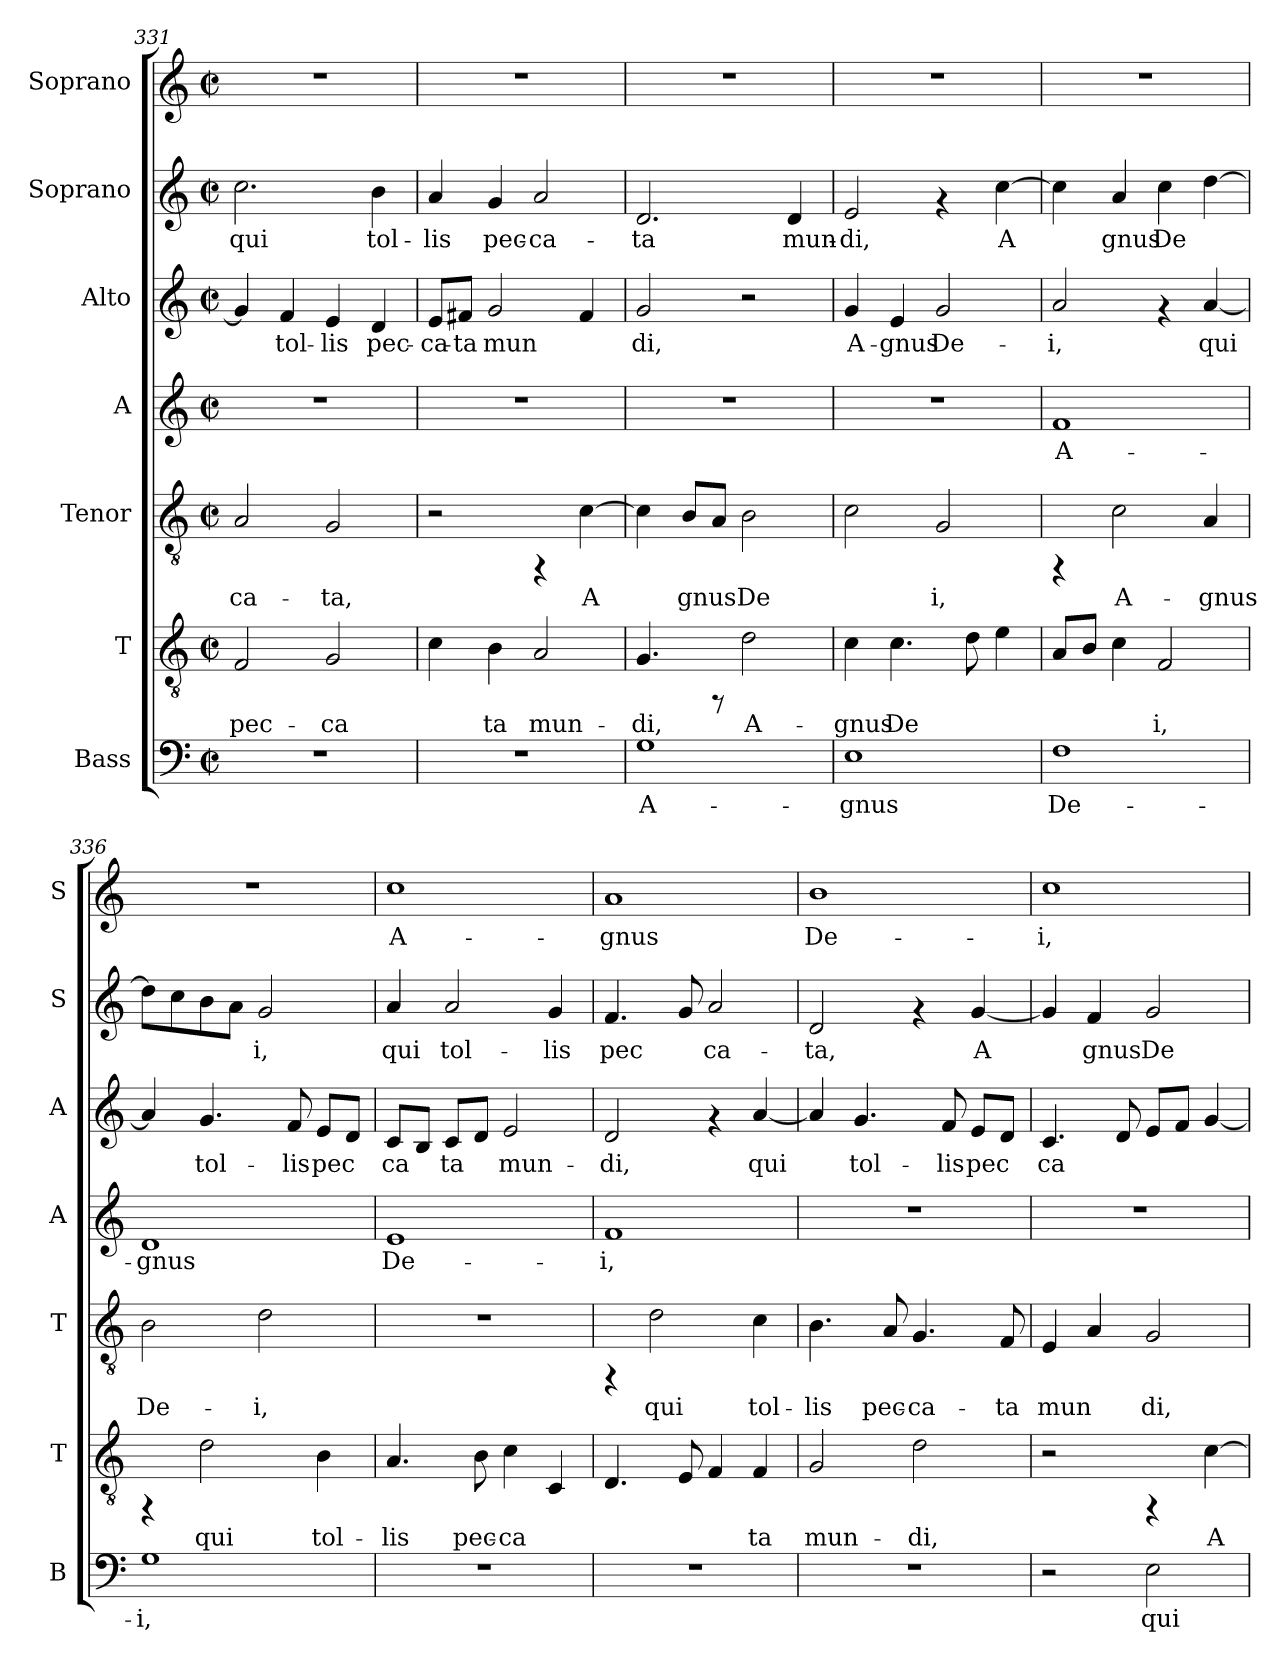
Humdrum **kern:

**kern	**text	**kern	**text	**kern	**text	**kern	**text	**kern	**text	**kern	**text	**kern	**text
*part7	*part7	*part6	*part6	*part5	*part5	*part4	*part4	*part3	*part3	*part2	*part2	*part1	*part1
*staff7	*staff7	*staff6	*staff6	*staff5	*staff5	*staff4	*staff4	*staff3	*staff3	*staff2	*staff2	*staff1	*staff1
*I"Bass	*	*I"T	*	*I"Tenor	*	*I"A	*	*I"Alto	*	*I"Soprano	*	*I"Soprano	*
*I'B	*	*I'T	*	*I'T	*	*I'A	*	*I'A	*	*I'S	*	*I'S	*
*clefF4	*	*clefGv2	*	*clefGv2	*	*clefG2	*	*clefG2	*	*clefG2	*	*clefG2	*
*k[]	*	*k[]	*	*k[]	*	*k[]	*	*k[]	*	*k[]	*	*k[]	*
*C:	*	*C:	*	*C:	*	*C:	*	*C:	*	*C:	*	*C:	*
*M2/2	*	*M2/2	*	*M2/2	*	*M2/2	*	*M2/2	*	*M2/2	*	*M2/2	*
*met(c|)	*	*met(c|)	*	*met(c|)	*	*met(c|)	*	*met(c|)	*	*met(c|)	*	*met(c|)	*
=331	=331	=331	=331	=331	=331	=331	=331	=331	=331	=331	=331	=331	=331
!	!	!	!LO:LY:b:cj	!	!LO:LY:b:cj	!	!	!	!LO:LY:b:cj	!	!LO:LY:b:cj	!	!
1r	.	2F/	pec-	2A/	-ca-	1r	.	4g/]	.	2.cc\	qui	1r	.
!	!	!	!	!	!	!	!	!	!LO:LY:b:cj	!	!	!	!
.	.	.	.	.	.	.	.	4f/	tol-	.	.	.	.
!	!	!	!LO:LY:b:cj	!	!LO:LY:b:cj	!	!	!	!LO:LY:b:cj	!	!	!	!
.	.	2G/	-ca-	2G/	-ta,	.	.	4e/	-lis	.	.	.	.
!	!	!	!	!	!	!	!	!	!LO:LY:b:cj	!	!LO:LY:b:cj	!	!
.	.	.	.	.	.	.	.	4d/	pec-	4b\	tol-	.	.
=332	=332	=332	=332	=332	=332	=332	=332	=332	=332	=332	=332	=332	=332
!	!	!	!LO:LY:b:cj	!	!	!	!	!	!LO:LY:b:cj	!	!LO:LY:b:cj	!	!
1r	.	4c\	--	2r	.	1r	.	8e/L	-ca-	4a/	-lis	1r	.
!	!	!	!	!	!	!	!	!	!LO:LY:b:cj	!	!	!	!
.	.	.	.	.	.	.	.	8f#X/J	-ta	.	.	.	.
!	!	!	!LO:LY:b:cj	!	!	!	!	!	!LO:LY:b:cj	!	!LO:LY:b:cj	!	!
.	.	4B\	-ta	.	.	.	.	2g/	mun-	4g/	pec-	.	.
!	!	!	!LO:LY:b:cj	!	!	!	!	!	!	!	!LO:LY:b:cj	!	!
.	.	2A/	mun-	4rEE	.	.	.	.	.	2a/	-ca-	.	.
!	!	!	!	!	!LO:LY:b:cj	!	!	!	!LO:LY:b:cj	!	!	!	!
.	.	.	.	[>4c\	A-	.	.	4f#/	--	.	.	.	.
=333	=333	=333	=333	=333	=333	=333	=333	=333	=333	=333	=333	=333	=333
!	!LO:LY:b:cj	!	!LO:LY:b:cj	!	!LO:LY:b:cj	!	!	!	!LO:LY:b:cj	!	!LO:LY:b:cj	!	!
1G	A-	4.G/	-di,	4c\]	--	1r	.	2g/	-di,	2.d/	-ta	1r	.
!	!	!	!	!	!LO:LY:b:cj	!	!	!	!	!	!	!	!
.	.	.	.	8B/L	-gnus	.	.	.	.	.	.	.	.
!	!	!	!	!	!LO:LY:b:cj	!	!	!	!	!	!	!	!
.	.	8rFF	.	8A/J	.	.	.	.	.	.	.	.	.
!	!	!	!LO:LY:b:cj	!	!LO:LY:b:cj	!	!	!	!	!	!	!	!
.	.	2d\	A-	2B\	De-	.	.	2r	.	.	.	.	.
!	!	!	!	!	!	!	!	!	!	!	!LO:LY:b:cj	!	!
.	.	.	.	.	.	.	.	.	.	4d/	mun-	.	.
=334	=334	=334	=334	=334	=334	=334	=334	=334	=334	=334	=334	=334	=334
!	!LO:LY:b:cj	!	!LO:LY:b:cj	!	!LO:LY:b:cj	!	!	!	!LO:LY:b:cj	!	!LO:LY:b:cj	!	!
1E	-gnus	4c\	-gnus	2c\	--	1r	.	4g/	A-	2e/	-di,	1r	.
!	!	!	!LO:LY:b:cj	!	!	!	!	!	!LO:LY:b:cj	!	!	!	!
.	.	4.c\	De-	.	.	.	.	4e/	-gnus	.	.	.	.
!	!	!	!	!	!LO:LY:b:cj	!	!	!	!LO:LY:b:cj	!	!	!	!
.	.	.	.	2G/	-i,	.	.	2g/	De-	4rf	.	.	.
!	!	!	!LO:LY:b:cj	!	!	!	!	!	!	!	!	!	!
.	.	8d\	--	.	.	.	.	.	.	.	.	.	.
!	!	!	!LO:LY:b:cj	!	!	!	!	!	!	!	!LO:LY:b:cj	!	!
.	.	4e\	--	.	.	.	.	.	.	[>4cc\	A-	.	.
!!LO:PB:g=z
=335	=335	=335	=335	=335	=335	=335	=335	=335	=335	=335	=335	=335	=335
!	!LO:LY:b:cj	!	!LO:LY:b:cj	!	!	!	!LO:LY:b:cj	!	!LO:LY:b:cj	!	!LO:LY:b:cj	!	!
1F	De-	8A/L	--	4rFF	.	1f	A-	2a/	-i,	4cc\]	--	1r	.
!	!	!	!LO:LY:b:cj	!	!	!	!	!	!	!	!	!	!
.	.	8B/J	--	.	.	.	.	.	.	.	.	.	.
!	!	!	!LO:LY:b:cj	!	!LO:LY:b:cj	!	!	!	!	!	!LO:LY:b:cj	!	!
.	.	4c\	--	2c\	A-	.	.	.	.	4a/	-gnus	.	.
!	!	!	!LO:LY:b:cj	!	!	!	!	!	!	!	!LO:LY:b:cj	!	!
.	.	2F/	-i,	.	.	.	.	4rf	.	4cc\	De-	.	.
!	!	!	!	!	!LO:LY:b:cj	!	!	!	!LO:LY:b:cj	!	!LO:LY:b:cj	!	!
.	.	.	.	4A/	-gnus	.	.	[<4a/	qui	[>4dd\	--	.	.
=336	=336	=336	=336	=336	=336	=336	=336	=336	=336	=336	=336	=336	=336
!	!LO:LY:b:cj	!	!	!	!LO:LY:b:cj	!	!LO:LY:b:cj	!	!LO:LY:b:cj	!	!LO:LY:b:cj	!	!
1G	-i,	4rFF	.	2B\	De-	1d	-gnus	4a/]	.	8dd\L]	--	1r	.
!	!	!	!	!	!	!	!	!	!	!	!LO:LY:b:cj	!	!
.	.	.	.	.	.	.	.	.	.	8cc\	--	.	.
!	!	!	!LO:LY:b:cj	!	!	!	!	!	!LO:LY:b:cj	!	!LO:LY:b:cj	!	!
.	.	2d\	qui	.	.	.	.	4.g/	tol-	8b\	--	.	.
!	!	!	!	!	!	!	!	!	!	!	!LO:LY:b:cj	!	!
.	.	.	.	.	.	.	.	.	.	8a\J	--	.	.
!	!	!	!	!	!LO:LY:b:cj	!	!	!	!	!	!LO:LY:b:cj	!	!
.	.	.	.	2d\	-i,	.	.	.	.	2g/	-i,	.	.
!	!	!	!	!	!	!	!	!	!LO:LY:b:cj	!	!	!	!
.	.	.	.	.	.	.	.	8f/	-lis	.	.	.	.
!	!	!	!LO:LY:b:cj	!	!	!	!	!	!LO:LY:b:cj	!	!	!	!
.	.	4B\	tol-	.	.	.	.	8e/L	pec-	.	.	.	.
!	!	!	!	!	!	!	!	!	!LO:LY:b:cj	!	!	!	!
.	.	.	.	.	.	.	.	8d/J	--	.	.	.	.
=337	=337	=337	=337	=337	=337	=337	=337	=337	=337	=337	=337	=337	=337
!	!	!	!LO:LY:b:cj	!	!	!	!LO:LY:b:cj	!	!LO:LY:b:cj	!	!LO:LY:b:cj	!	!LO:LY:b:cj
1r	.	4.A/	-lis	1r	.	1e	De-	8c/L	-ca-	4a/	qui	1cc	A-
!	!	!	!	!	!	!	!	!	!LO:LY:b:cj	!	!	!	!
.	.	.	.	.	.	.	.	8B/J	--	.	.	.	.
!	!	!	!	!	!	!	!	!	!LO:LY:b:cj	!	!LO:LY:b:cj	!	!
.	.	.	.	.	.	.	.	8c/L	-ta	2a/	tol-	.	.
!	!	!	!LO:LY:b:cj	!	!	!	!	!	!LO:LY:b:cj	!	!	!	!
.	.	8B\	pec-	.	.	.	.	8d/J	.	.	.	.	.
!	!	!	!LO:LY:b:cj	!	!	!	!	!	!LO:LY:b:cj	!	!	!	!
.	.	4c\	-ca-	.	.	.	.	2e/	mun-	.	.	.	.
!	!	!	!LO:LY:b:cj	!	!	!	!	!	!	!	!LO:LY:b:cj	!	!
.	.	4C/	--	.	.	.	.	.	.	4g/	-lis	.	.
=338	=338	=338	=338	=338	=338	=338	=338	=338	=338	=338	=338	=338	=338
!	!	!	!LO:LY:b:cj	!	!	!	!LO:LY:b:cj	!	!LO:LY:b:cj	!	!LO:LY:b:cj	!	!LO:LY:b:cj
1r	.	4.D/	--	4rFF	.	1f	-i,	2d/	-di,	4.f/	pec-	1a	-gnus
!	!	!	!	!	!LO:LY:b:cj	!	!	!	!	!	!	!	!
.	.	.	.	2d\	qui	.	.	.	.	.	.	.	.
!	!	!	!LO:LY:b:cj	!	!	!	!	!	!	!	!LO:LY:b:cj	!	!
.	.	8E/	--	.	.	.	.	.	.	8g/	--	.	.
!	!	!	!LO:LY:b:cj	!	!	!	!	!	!	!	!LO:LY:b:cj	!	!
.	.	4F/	--	.	.	.	.	4rf	.	2a/	-ca-	.	.
!	!	!	!LO:LY:b:cj	!	!LO:LY:b:cj	!	!	!	!LO:LY:b:cj	!	!	!	!
.	.	4F/	-ta	4c\	tol-	.	.	[<4a/	qui	.	.	.	.
=339	=339	=339	=339	=339	=339	=339	=339	=339	=339	=339	=339	=339	=339
!	!	!	!LO:LY:b:cj	!	!LO:LY:b:cj	!	!	!	!LO:LY:b:cj	!	!LO:LY:b:cj	!	!LO:LY:b:cj
1r	.	2G/	mun-	4.B\	-lis	1r	.	4a/]	.	2d/	-ta,	1b	De-
!	!	!	!	!	!	!	!	!	!LO:LY:b:cj	!	!	!	!
.	.	.	.	.	.	.	.	4.g/	tol-	.	.	.	.
!	!	!	!	!	!LO:LY:b:cj	!	!	!	!	!	!	!	!
.	.	.	.	8A/	pec-	.	.	.	.	.	.	.	.
!	!	!	!LO:LY:b:cj	!	!LO:LY:b:cj	!	!	!	!	!	!	!	!
.	.	2d\	-di,	4.G/	-ca-	.	.	.	.	4rf	.	.	.
!	!	!	!	!	!	!	!	!	!LO:LY:b:cj	!	!	!	!
.	.	.	.	.	.	.	.	8f/	-lis	.	.	.	.
!	!	!	!	!	!	!	!	!	!LO:LY:b:cj	!	!LO:LY:b:cj	!	!
.	.	.	.	.	.	.	.	8e/L	pec-	[<4g/	A-	.	.
!	!	!	!	!	!LO:LY:b:cj	!	!	!	!LO:LY:b:cj	!	!	!	!
.	.	.	.	8F/	-ta	.	.	8d/J	--	.	.	.	.
!!LO:PB:g=z
=340	=340	=340	=340	=340	=340	=340	=340	=340	=340	=340	=340	=340	=340
!	!	!	!	!	!LO:LY:b:cj	!	!	!	!LO:LY:b:cj	!	!LO:LY:b:cj	!	!LO:LY:b:cj
2r	.	2r	.	4E/	mun-	1r	.	4.c/	-ca-	4g/]	--	1cc	-i,
!	!	!	!	!	!LO:LY:b:cj	!	!	!	!	!	!LO:LY:b:cj	!	!
.	.	.	.	4A/	--	.	.	.	.	4f/	-gnus	.	.
!	!	!	!	!	!	!	!	!	!LO:LY:b:cj	!	!	!	!
.	.	.	.	.	.	.	.	8d/	--	.	.	.	.
!	!LO:LY:b:cj	!	!	!	!LO:LY:b:cj	!	!	!	!LO:LY:b:cj	!	!LO:LY:b:cj	!	!
2E\	qui	4rFF	.	2G/	-di,	.	.	8e/L	--	2g/	De-	.	.
!	!	!	!	!	!	!	!	!	!LO:LY:b:cj	!	!	!	!
.	.	.	.	.	.	.	.	8f/J	--	.	.	.	.
!	!	!	!LO:LY:b:cj	!	!	!	!	!	!LO:LY:b:cj	!	!	!	!
.	.	[>4c\	A-	.	.	.	.	[<4g/	--	.	.	.	.
=	=	=	=	=	=	=	=	=	=	=	=	=	=
*-	*-	*-	*-	*-	*-	*-	*-	*-	*-	*-	*-	*-	*-
